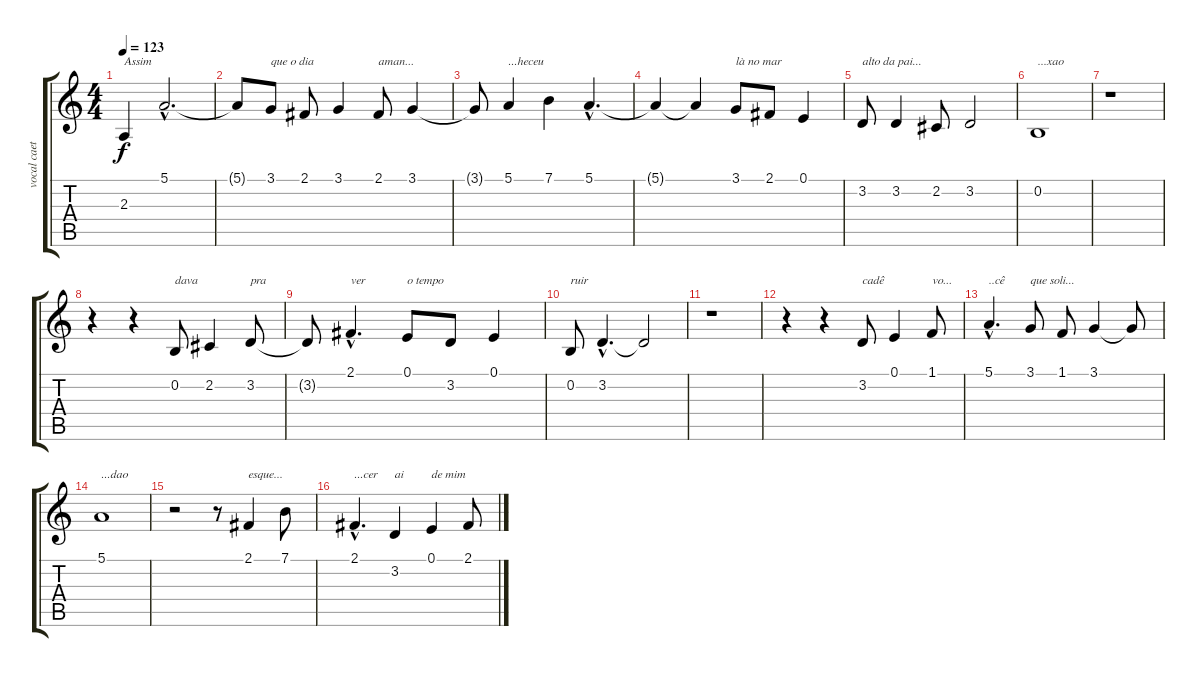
\track ("vocal caetano velosso" "vocal caet") {instrument flute}
\staff {score tabs}
\tuning (E4 B3 G3 D3 A2 E2) {hide}
\ts (4 4)
\tempo 123
\clef g2
\ks c
2.3.4{txt "Assim" dy f instrument flute} 5.1{hac}.2{d} |
5.1{t}.8 3.1.8{txt "que o dia "} 2.1.8 3.1.4 2.1.8{txt "aman..."} 3.1.4 |
3.1{t}.8 5.1.4{txt "...heceu"} 7.1.4 5.1{hac}.4{d} |
5.1{t}.4 5.1{t}.4 3.1.8{txt "là no mar"} 2.1.8 0.1.4 |
3.2.8{txt "alto da pai..."} 3.2.4 2.2.8 3.2.2 |
0.2.1{txt "...xao"} |
r.1 |
r.4 r.4 0.2.8{txt "dava "} 2.2.4 3.2.8{txt "pra"} |
3.2{t}.8 2.1{hac}.4{d txt "ver"} 0.1.8{txt "o tempo"} 3.2.8 0.1.4 |
0.2.8{txt "ruir"} 3.2{hac}.4{d} 3.2{t}.2 |
r.1 |
r.4 r.4 3.2.8{txt "cadê"} 0.1.4 1.1.8{txt "vo..."} |
5.1{hac}.4{d txt "..cê"} 3.1.8{txt "que soli..."} 1.1.8 3.1.4 3.1{t}.8 |
5.1.1{txt "...dao"} |
r.2 r.8 2.1.4{txt "esque..."} 7.1.8 |
2.1{hac}.4{d txt "...cer"} 3.2.4{txt "ai"} 0.1.4{txt "de mim"} 2.1.8
